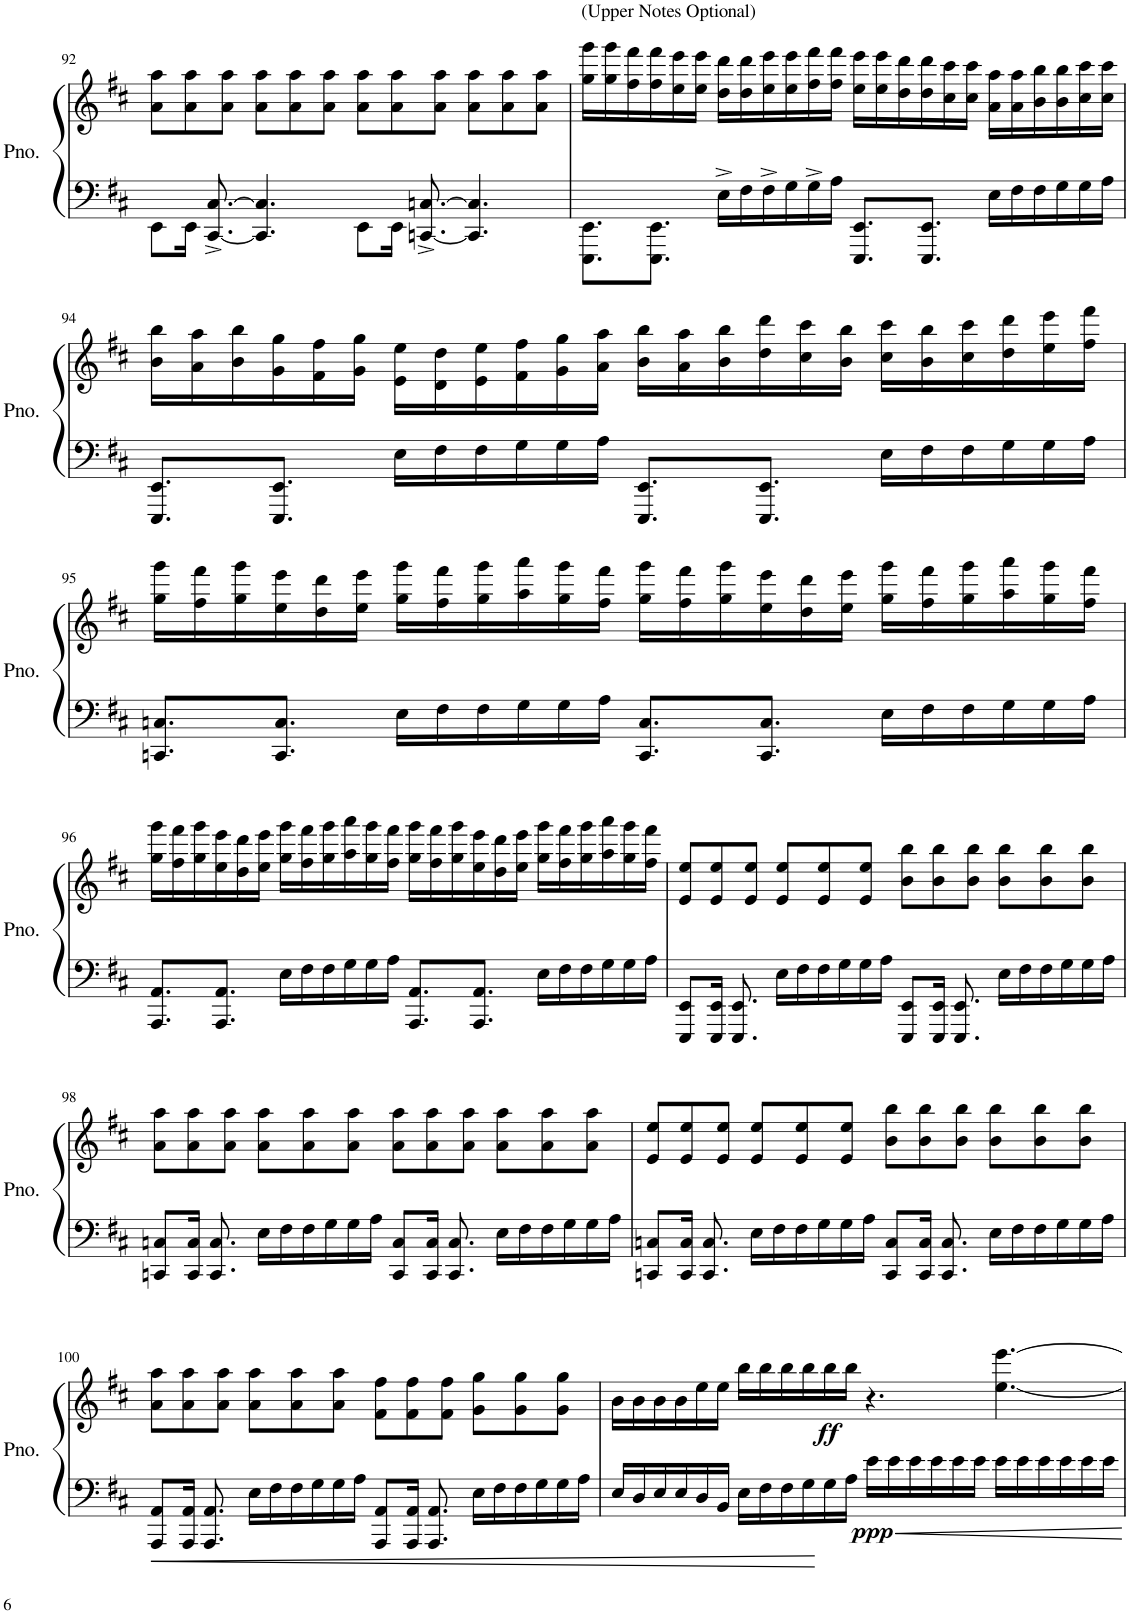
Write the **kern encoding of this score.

**kern	**kern	**dynam
*part1	*part1	*part1
*staff2	*staff1	*staff1/2
*I"Piano	*	*
*I'Pno.	*	*
!!LO:PB:g=z
*clefF4	*clefG2	*
*k[f#c#]	*k[f#c#]	*
*M12/8	*M12/8	*
=92	=92	=92
8EE\L	8a\ 8aa\L	.
16EE\Jk	8a\ 8aa\	.
[8.CC#/^ [8.C#/^	.	.
.	8a\ 8aa\J	.
4.CC#/] 4.C#/]	8a\ 8aa\L	.
.	8a\ 8aa\	.
.	8a\ 8aa\J	.
8EE\L	8a\ 8aa\L	.
16EE\Jk	8a\ 8aa\	.
[8.CCn/^ [8.Cn/^	.	.
.	8a\ 8aa\J	.
4.CC/] 4.C/]	8a\ 8aa\L	.
.	8a\ 8aa\	.
.	8a\ 8aa\J	.
=93	=93	=93
!	!LO:TX:a:t=(Upper Notes Optional)	!
8.EEE\ 8.EE\L	16gg\ 16ggg\LL	.
.	16gg\ 16ggg\	.
.	16ff#\ 16fff#\	.
8.EEE\ 8.EE\J	16ff#\ 16fff#\	.
.	16ee\ 16eee\	.
.	16ee\ 16eee\JJ	.
16E^\LL	16dd\ 16ddd\LL	.
16F#\	16dd\ 16ddd\	.
16F#^\	16ee\ 16eee\	.
16G\	16ee\ 16eee\	.
16G^\	16ff#\ 16fff#\	.
16A\JJ	16ff#\ 16fff#\JJ	.
8.EEE/ 8.EE/L	16ee\ 16eee\LL	.
.	16ee\ 16eee\	.
.	16dd\ 16ddd\	.
8.EEE/ 8.EE/J	16dd\ 16ddd\	.
.	16cc#\ 16ccc#\	.
.	16cc#\ 16ccc#\JJ	.
16E\LL	16a\ 16aa\LL	.
16F#\	16a\ 16aa\	.
16F#\	16b\ 16bb\	.
16G\	16b\ 16bb\	.
16G\	16cc#\ 16ccc#\	.
16A\JJ	16cc#\ 16ccc#\JJ	.
!!LO:LB:g=z
=94	=94	=94
8.EEE/ 8.EE/L	16b\ 16bb\LL	.
.	16a\ 16aa\	.
.	16b\ 16bb\	.
8.EEE/ 8.EE/J	16g\ 16gg\	.
.	16f#\ 16ff#\	.
.	16g\ 16gg\JJ	.
16E\LL	16e\ 16ee\LL	.
16F#\	16d\ 16dd\	.
16F#\	16e\ 16ee\	.
16G\	16f#\ 16ff#\	.
16G\	16g\ 16gg\	.
16A\JJ	16a\ 16aa\JJ	.
8.EEE/ 8.EE/L	16b\ 16bb\LL	.
.	16a\ 16aa\	.
.	16b\ 16bb\	.
8.EEE/ 8.EE/J	16dd\ 16ddd\	.
.	16cc#\ 16ccc#\	.
.	16b\ 16bb\JJ	.
16E\LL	16cc#\ 16ccc#\LL	.
16F#\	16b\ 16bb\	.
16F#\	16cc#\ 16ccc#\	.
16G\	16dd\ 16ddd\	.
16G\	16ee\ 16eee\	.
16A\JJ	16ff#\ 16fff#\JJ	.
!!LO:LB:g=z
=95	=95	=95
8.CCn/ 8.Cn/L	16gg\ 16ggg\LL	.
.	16ff#\ 16fff#\	.
.	16gg\ 16ggg\	.
8.CC/ 8.C/J	16ee\ 16eee\	.
.	16dd\ 16ddd\	.
.	16ee\ 16eee\JJ	.
16E\LL	16gg\ 16ggg\LL	.
16F#\	16ff#\ 16fff#\	.
16F#\	16gg\ 16ggg\	.
16G\	16aa\ 16aaa\	.
16G\	16gg\ 16ggg\	.
16A\JJ	16ff#\ 16fff#\JJ	.
8.CC/ 8.C/L	16gg\ 16ggg\LL	.
.	16ff#\ 16fff#\	.
.	16gg\ 16ggg\	.
8.CC/ 8.C/J	16ee\ 16eee\	.
.	16dd\ 16ddd\	.
.	16ee\ 16eee\JJ	.
16E\LL	16gg\ 16ggg\LL	.
16F#\	16ff#\ 16fff#\	.
16F#\	16gg\ 16ggg\	.
16G\	16aa\ 16aaa\	.
16G\	16gg\ 16ggg\	.
16A\JJ	16ff#\ 16fff#\JJ	.
!!LO:LB:g=z
=96	=96	=96
8.AAA/ 8.AA/L	16gg\ 16ggg\LL	.
.	16ff#\ 16fff#\	.
.	16gg\ 16ggg\	.
8.AAA/ 8.AA/J	16ee\ 16eee\	.
.	16dd\ 16ddd\	.
.	16ee\ 16eee\JJ	.
16E\LL	16gg\ 16ggg\LL	.
16F#\	16ff#\ 16fff#\	.
16F#\	16gg\ 16ggg\	.
16G\	16aa\ 16aaa\	.
16G\	16gg\ 16ggg\	.
16A\JJ	16ff#\ 16fff#\JJ	.
8.AAA/ 8.AA/L	16gg\ 16ggg\LL	.
.	16ff#\ 16fff#\	.
.	16gg\ 16ggg\	.
8.AAA/ 8.AA/J	16ee\ 16eee\	.
.	16dd\ 16ddd\	.
.	16ee\ 16eee\JJ	.
16E\LL	16gg\ 16ggg\LL	.
16F#\	16ff#\ 16fff#\	.
16F#\	16gg\ 16ggg\	.
16G\	16aa\ 16aaa\	.
16G\	16gg\ 16ggg\	.
16A\JJ	16ff#\ 16fff#\JJ	.
=97	=97	=97
8EEE/ 8EE/L	8e/ 8ee/L	.
16EEE/ 16EE/Jk	8e/ 8ee/	.
8.EEE/ 8.EE/	.	.
.	8e/ 8ee/J	.
16E\LL	8e/ 8ee/L	.
16F#\	.	.
16F#\	8e/ 8ee/	.
16G\	.	.
16G\	8e/ 8ee/J	.
16A\JJ	.	.
8EEE/ 8EE/L	8b\ 8bb\L	.
16EEE/ 16EE/Jk	8b\ 8bb\	.
8.EEE/ 8.EE/	.	.
.	8b\ 8bb\J	.
16E\LL	8b\ 8bb\L	.
16F#\	.	.
16F#\	8b\ 8bb\	.
16G\	.	.
16G\	8b\ 8bb\J	.
16A\JJ	.	.
!!LO:LB:g=z
=98	=98	=98
8CCn/ 8Cn/L	8a\ 8aa\L	.
16CC/ 16C/Jk	8a\ 8aa\	.
8.CC/ 8.C/	.	.
.	8a\ 8aa\J	.
16E\LL	8a\ 8aa\L	.
16F#\	.	.
16F#\	8a\ 8aa\	.
16G\	.	.
16G\	8a\ 8aa\J	.
16A\JJ	.	.
8CC/ 8C/L	8a\ 8aa\L	.
16CC/ 16C/Jk	8a\ 8aa\	.
8.CC/ 8.C/	.	.
.	8a\ 8aa\J	.
16E\LL	8a\ 8aa\L	.
16F#\	.	.
16F#\	8a\ 8aa\	.
16G\	.	.
16G\	8a\ 8aa\J	.
16A\JJ	.	.
=99	=99	=99
8CCn/ 8Cn/L	8e/ 8ee/L	.
16CC/ 16C/Jk	8e/ 8ee/	.
8.CC/ 8.C/	.	.
.	8e/ 8ee/J	.
16E\LL	8e/ 8ee/L	.
16F#\	.	.
16F#\	8e/ 8ee/	.
16G\	.	.
16G\	8e/ 8ee/J	.
16A\JJ	.	.
8CC/ 8C/L	8b\ 8bb\L	.
16CC/ 16C/Jk	8b\ 8bb\	.
8.CC/ 8.C/	.	.
.	8b\ 8bb\J	.
16E\LL	8b\ 8bb\L	.
16F#\	.	.
16F#\	8b\ 8bb\	.
16G\	.	.
16G\	8b\ 8bb\J	.
16A\JJ	.	.
!!LO:LB:g=z
=100	=100	=100
8AAA/ 8AA/L	8a\ 8aa\L	.
16AAA/ 16AA/Jk	8a\ 8aa\	.
8.AAA/ 8.AA/	.	.
.	8a\ 8aa\J	.
16E\LL	8a\ 8aa\L	.
16F#\	.	.
16F#\	8a\ 8aa\	.
16G\	.	.
16G\	8a\ 8aa\J	.
16A\JJ	.	.
8AAA/ 8AA/L	8f#\ 8ff#\L	.
16AAA/ 16AA/Jk	8f#\ 8ff#\	.
8.AAA/ 8.AA/	.	.
.	8f#\ 8ff#\J	.
16E\LL	8g\ 8gg\L	.
16F#\	.	.
16F#\	8g\ 8gg\	.
16G\	.	.
16G\	8g\ 8gg\J	.
16A\JJ	.	.
=101	=101	=101
16E/LL	16b\LL	.
16D/	16b\	.
16E/	16b\	.
16E/	16b\	.
16D/	16ee\	.
16BB/JJ	16ee\JJ	.
16E\LL	16bb\LL	.
16F#\	16bb\	.
16F#\	16bb\	.
16G\	16bb\	.
16G\	16bb\	.
!	!	!LO:DY:b
16A\JJ	16bb\JJ	ff
!	!	!LO:DY:b=2
16e\LL	4.r	ppp
16e\	.	.
16e\	.	.
16e\	.	.
16e\	.	.
16e\JJ	.	.
16e\LL	[4.ee\ [4.eee\	.
16e\	.	.
16e\	.	.
16e\	.	.
16e\	.	.
16e\JJ	.	.
=	=	=
*-	*-	*-
